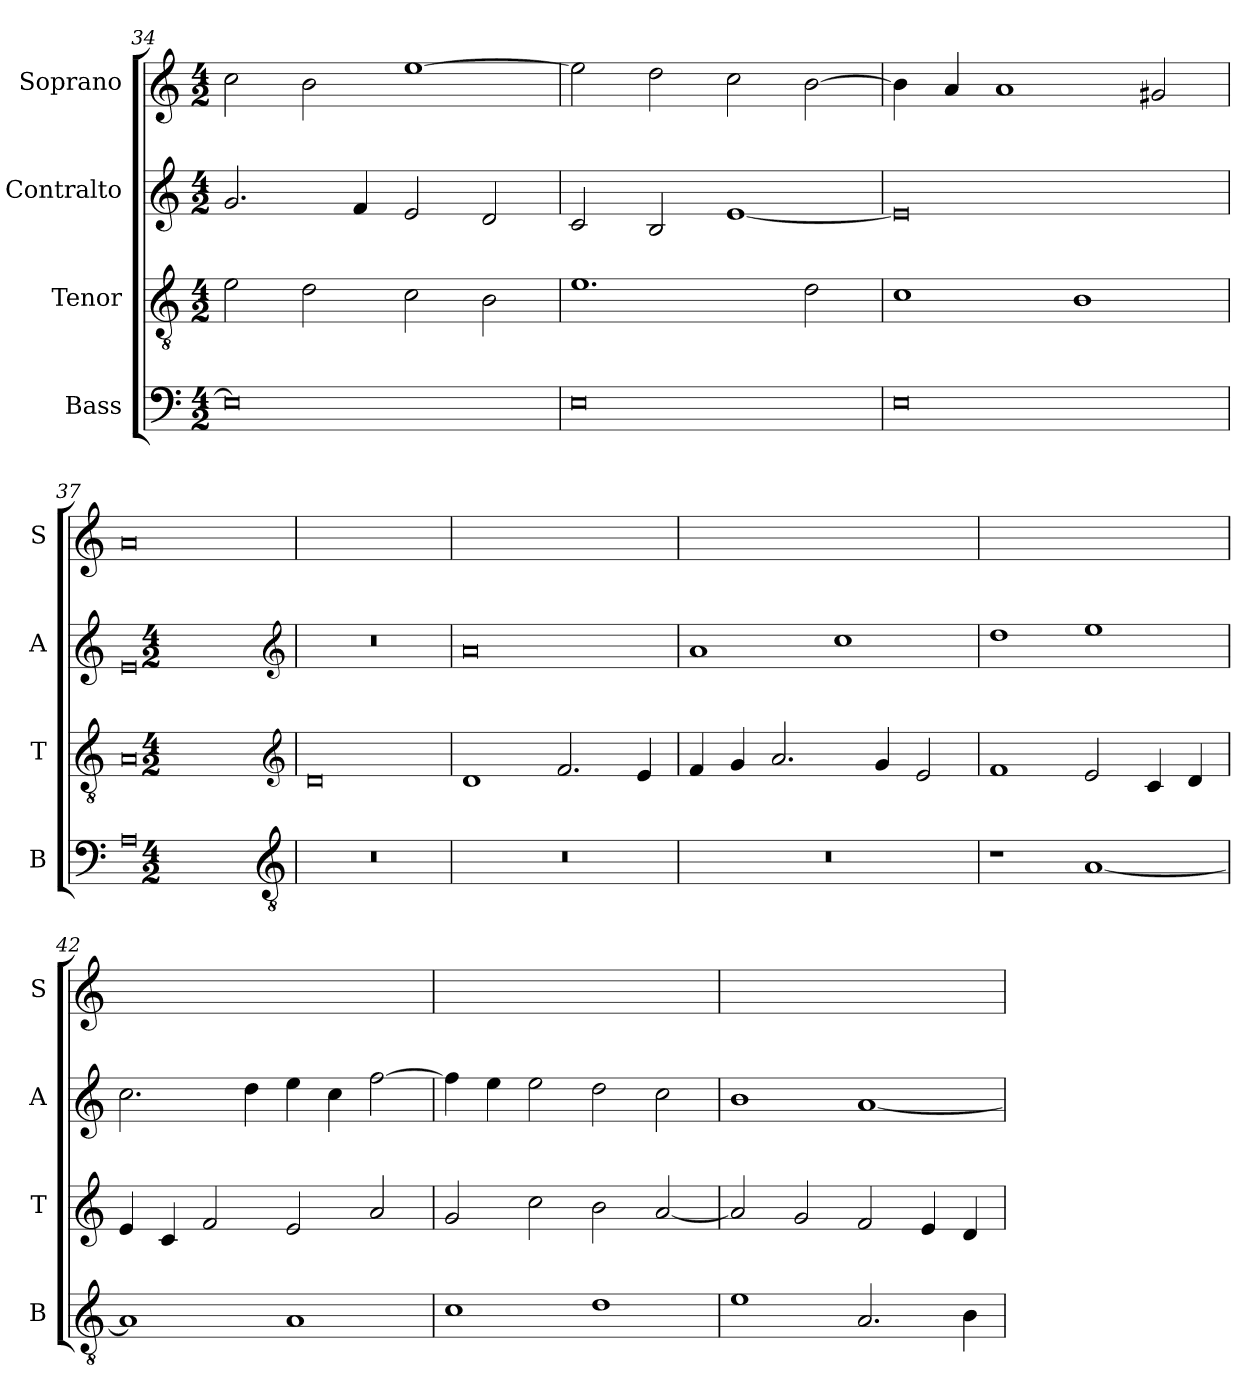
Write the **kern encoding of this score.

**kern	**kern	**kern	**kern
*part4	*part3	*part2	*part1
*staff4	*staff3	*staff2	*staff1
*I"Bass	*I"Tenor	*I"Contralto	*I"Soprano
*I'B	*I'T	*I'A	*I'S
*clefF4	*clefGv2	*clefG2	*clefG2
*k[]	*k[]	*k[]	*k[]
*A:aeo	*A:aeo	*A:aeo	*A:aeo
*M4/2	*M4/2	*M4/2	*M4/2
=34	=34	=34	=34
0E]	2e	2.g	2cc
.	2d	.	2b
.	.	4f	.
.	2c	2e	[1ee
.	2B	2d	.
=35	=35	=35	=35
0E	1.e	2c	2ee]
.	.	2B	2dd
.	.	[1e	2cc
.	2d	.	[2b
=36	=36	=36	=36
0E	1c	0e]	4b]
.	.	.	4a
.	.	.	1a
.	1B	.	.
.	.	.	2g#X
=37	=37	=37	=37
0A	0A	0e	0a
*clefGv2	*clefG2	*clefG2	*
*k[]	*k[]	*k[]	*
*A:aeo	*A:aeo	*A:aeo	*
*M4/2	*M4/2	*M4/2	*
=38	=38	=38	=38
0r	0d	0r	0ryy
=39	=39	=39	=39
0r	1d	0a	0ryy
.	2.f	.	.
.	4e	.	.
=40	=40	=40	=40
0r	4f	1a	0ryy
.	4g	.	.
.	2.a	.	.
.	.	1cc	.
.	4g	.	.
.	2e	.	.
=41	=41	=41	=41
1r	1f	1dd	0ryy
[1A	2e	1ee	.
.	4c	.	.
.	4d	.	.
=42	=42	=42	=42
1A]	4e	2.cc	0ryy
.	4c	.	.
.	2f	.	.
.	.	4dd	.
1A	2e	4ee	.
.	.	4cc	.
.	2a	[2ff	.
=43	=43	=43	=43
1c	2g	4ff]	0ryy
.	.	4ee	.
.	2cc	2ee	.
1d	2b	2dd	.
.	[2a	2cc	.
=44	=44	=44	=44
1e	2a]	1b	0ryy
.	2g	.	.
2.A	2f	[1a	.
.	4e	.	.
4B	4d	.	.
=	=	=	=
*-	*-	*-	*-
